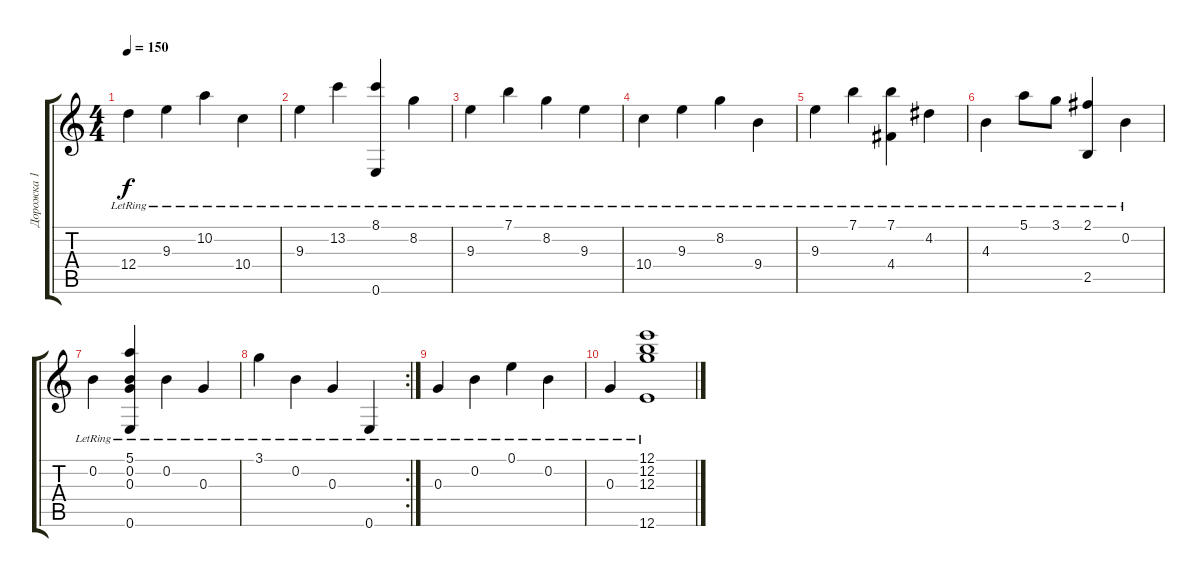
\track ("Дорожка 1" "Дорожка 1") {instrument electricguitarjazz}
\staff {score tabs}
\tuning (E4 B3 G3 D3 A2 E2) {hide}
\ts (4 4)
\tempo 150
\clef g2
\ks c
12.4{lr}.4{dy f} 9.3{lr}.4 10.2{lr}.4 10.4{lr}.4 |
9.3{lr}.4 13.2{lr}.4 (8.1{lr} 0.6{lr}).4 8.2{lr}.4 |
9.3{lr}.4 7.1{lr}.4 8.2{lr}.4 9.3{lr}.4 |
10.4{lr}.4 9.3{lr}.4 8.2{lr}.4 9.4{lr}.4 |
9.3{lr}.4 7.1{lr}.4 (7.1{lr} 4.4{lr}).4 4.2{lr}.4 |
4.3{lr}.4 5.1{lr}.8 3.1{lr}.8 (2.1{lr} 2.5{lr}).4 0.2{lr}.4 |
0.2{lr}.4 (5.1{lr} 0.2{lr} 0.3{lr} 0.6{lr}).4 0.2{lr}.4 0.3{lr}.4 |
\rc 2
3.1{lr}.4 0.2{lr}.4 0.3{lr}.4 0.6{lr}.4 |
0.3{lr}.4 0.2{lr}.4 0.1{lr}.4 0.2{lr}.4 |
0.3{lr}.4 (12.1{lr} 12.2{lr} 12.3{lr} 12.6{lr}).1
